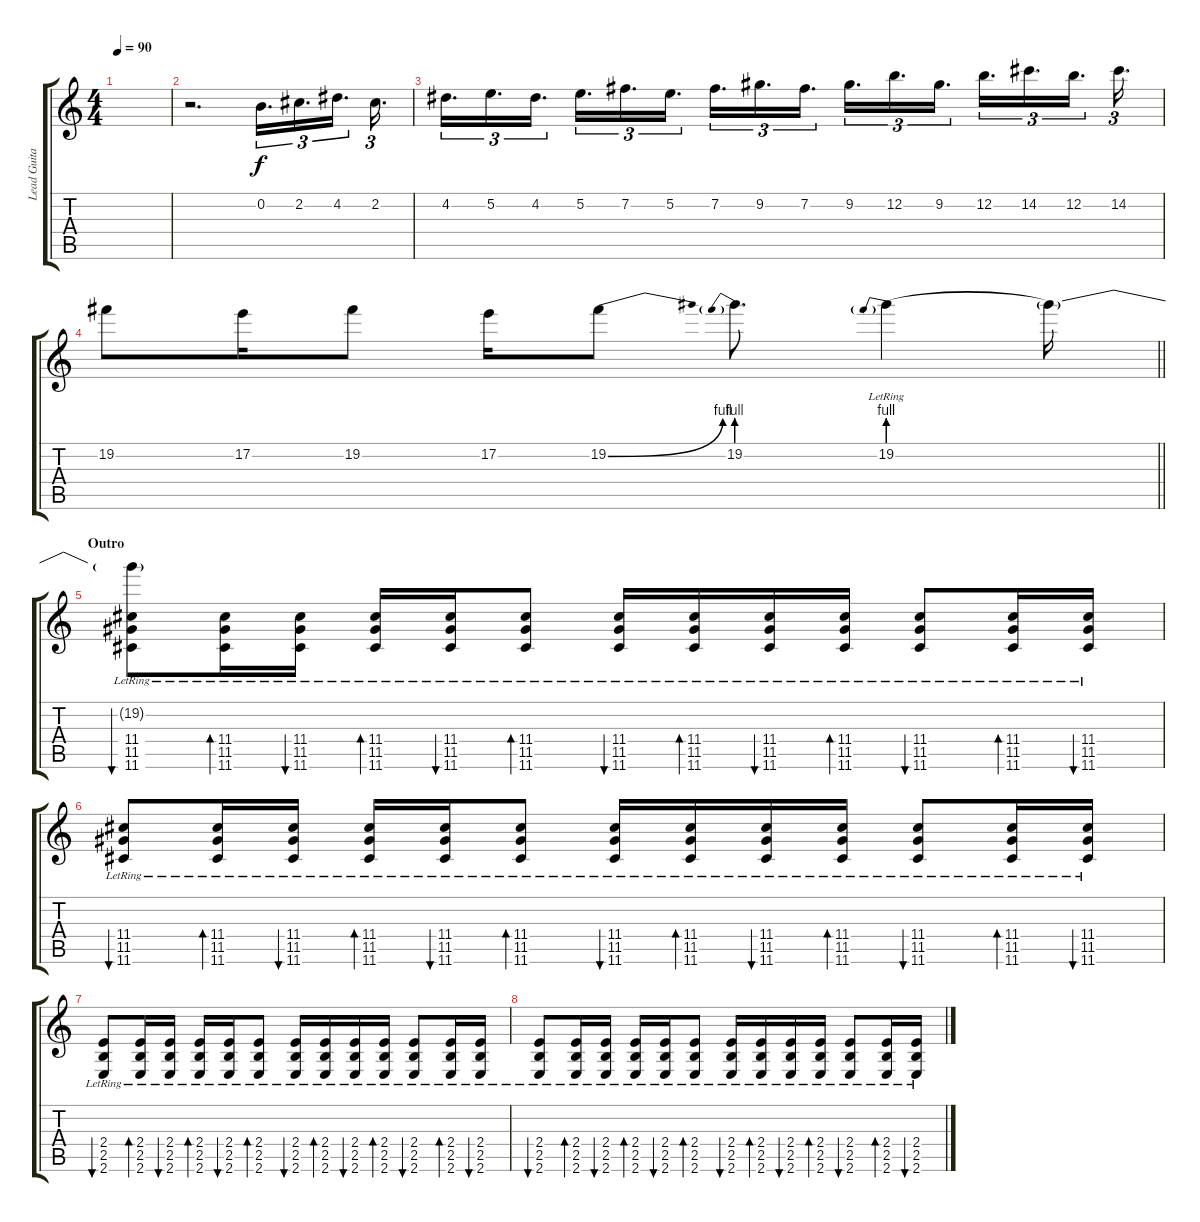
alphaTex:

\track ("Lead Guitar (Xulfi)" "Lead Guita") {instrument electricguitarclean}
\staff {score tabs}
\tuning (E4 B3 G3 D3 A2 D2) {hide}
\ts (4 4)
\tempo 90
\clef g2
\ks c
|
r.2{d} 0.2.16{d tu (3 2)} 2.2.16{d tu (3 2)} 4.2.16{d tu (3 2)} 2.2.16{d tu (3 2)} |
4.2.16{d tu (3 2)} 5.2.16{d tu (3 2)} 4.2.16{d tu (3 2)} 5.2.16{d tu (3 2)} 7.2.16{d tu (3 2)} 5.2.16{d tu (3 2)} 7.2.16{d tu (3 2)} 9.2.16{d tu (3 2)} 7.2.16{d tu (3 2)} 9.2.16{d tu (3 2)} 12.2.16{d tu (3 2)} 9.2.16{d tu (3 2)} 12.2.16{d tu (3 2)} 14.2.16{d tu (3 2)} 12.2.16{d tu (3 2)} 14.2.16{d tu (3 2)} |
\barLineRight lightlight
19.2.8 17.2.16 19.2.8 17.2.16 19.2{be (bend 0 0 60 4)}.8 19.2{be (prebend 0 4 60 4)}.8{d} 19.2{be (prebend 0 4 60 4) lr}.4 19.2{t}.16 |
\section ("" "Outro")
(19.2{t} 11.4{lr} 11.5{lr} 11.6{lr}).8{bu 120 volume 11 balance 4 instrument distortionguitar} (11.4{lr} 11.5{lr} 11.6{lr}).16{bd 60} (11.4{lr} 11.5{lr} 11.6{lr}).16{bu 60} (11.4{lr} 11.5{lr} 11.6{lr}).16{bd 60} (11.4{lr} 11.5{lr} 11.6{lr}).16{bu 60} (11.4{lr} 11.5{lr} 11.6{lr}).8{bd 60} (11.4{lr} 11.5{lr} 11.6{lr}).16{bu 60} (11.4{lr} 11.5{lr} 11.6{lr}).16{bd 60} (11.4{lr} 11.5{lr} 11.6{lr}).16{bu 60} (11.4{lr} 11.5{lr} 11.6{lr}).16{bd 60} (11.4{lr} 11.5{lr} 11.6{lr}).8{bu 60} (11.4{lr} 11.5{lr} 11.6{lr}).16{bd 60} (11.4{lr} 11.5{lr} 11.6{lr}).16{bu 60} |
(11.4{lr} 11.5{lr} 11.6{lr}).8{bu 120} (11.4{lr} 11.5{lr} 11.6{lr}).16{bd 60} (11.4{lr} 11.5{lr} 11.6{lr}).16{bu 60} (11.4{lr} 11.5{lr} 11.6{lr}).16{bd 60} (11.4{lr} 11.5{lr} 11.6{lr}).16{bu 60} (11.4{lr} 11.5{lr} 11.6{lr}).8{bd 60} (11.4{lr} 11.5{lr} 11.6{lr}).16{bu 60} (11.4{lr} 11.5{lr} 11.6{lr}).16{bd 60} (11.4{lr} 11.5{lr} 11.6{lr}).16{bu 60} (11.4{lr} 11.5{lr} 11.6{lr}).16{bd 60} (11.4{lr} 11.5{lr} 11.6{lr}).8{bu 60} (11.4{lr} 11.5{lr} 11.6{lr}).16{bd 60} (11.4{lr} 11.5{lr} 11.6{lr}).16{bu 60} |
(2.4{lr} 2.5{lr} 2.6{lr}).8{bu 120} (2.4{lr} 2.5{lr} 2.6{lr}).16{bd 60} (2.4{lr} 2.5{lr} 2.6{lr}).16{bu 60} (2.4{lr} 2.5{lr} 2.6{lr}).16{bd 60} (2.4{lr} 2.5{lr} 2.6{lr}).16{bu 60} (2.4{lr} 2.5{lr} 2.6{lr}).8{bd 60} (2.4{lr} 2.5{lr} 2.6{lr}).16{bu 60} (2.4{lr} 2.5{lr} 2.6{lr}).16{bd 60} (2.4{lr} 2.5{lr} 2.6{lr}).16{bu 60} (2.4{lr} 2.5{lr} 2.6{lr}).16{bd 60} (2.4{lr} 2.5{lr} 2.6{lr}).8{bu 60} (2.4{lr} 2.5{lr} 2.6{lr}).16{bd 60} (2.4{lr} 2.5{lr} 2.6{lr}).16{bu 60} |
(2.4{lr} 2.5{lr} 2.6{lr}).8{bu 120} (2.4{lr} 2.5{lr} 2.6{lr}).16{bd 60} (2.4{lr} 2.5{lr} 2.6{lr}).16{bu 60} (2.4{lr} 2.5{lr} 2.6{lr}).16{bd 60} (2.4{lr} 2.5{lr} 2.6{lr}).16{bu 60} (2.4{lr} 2.5{lr} 2.6{lr}).8{bd 60} (2.4{lr} 2.5{lr} 2.6{lr}).16{bu 60} (2.4{lr} 2.5{lr} 2.6{lr}).16{bd 60} (2.4{lr} 2.5{lr} 2.6{lr}).16{bu 60} (2.4{lr} 2.5{lr} 2.6{lr}).16{bd 60} (2.4{lr} 2.5{lr} 2.6{lr}).8{bu 60} (2.4{lr} 2.5{lr} 2.6{lr}).16{bd 60} (2.4{lr} 2.5{lr} 2.6{lr}).16{bu 60}
